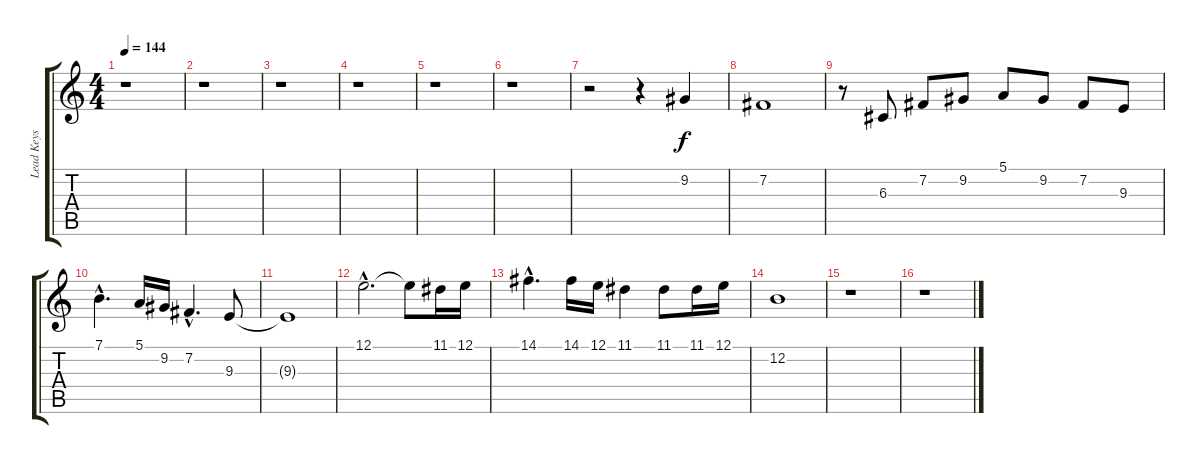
\track ("Lead Keys" "Lead Keys") {instrument pad1newage}
\staff {score tabs}
\tuning (E4 B3 G3 D3 A2 E2) {hide}
\ts (4 4)
\tempo 144
\clef g2
\ks c
r.1{dy f} |
r.1 |
r.1 |
r.1 |
r.1 |
r.1 |
\section ("" "")
r.2{volume 13} r.4 9.2.4 |
7.2.1 |
r.8 6.3.8 7.2.8 9.2.8 5.1.8 9.2.8 7.2.8 9.3.8 |
7.1{hac}.4{d} 5.1.16 9.2.16 7.2{hac}.4{d} 9.3.8 |
9.3{t}.1{volume 11} |
12.1{hac}.2{d} 12.1{t}.8 11.1.16 12.1.16 |
14.1{hac}.4{d} 14.1.16 12.1.16 11.1.4 11.1.8 11.1.16 12.1.16 |
12.2.1 |
r.1 |
r.1
